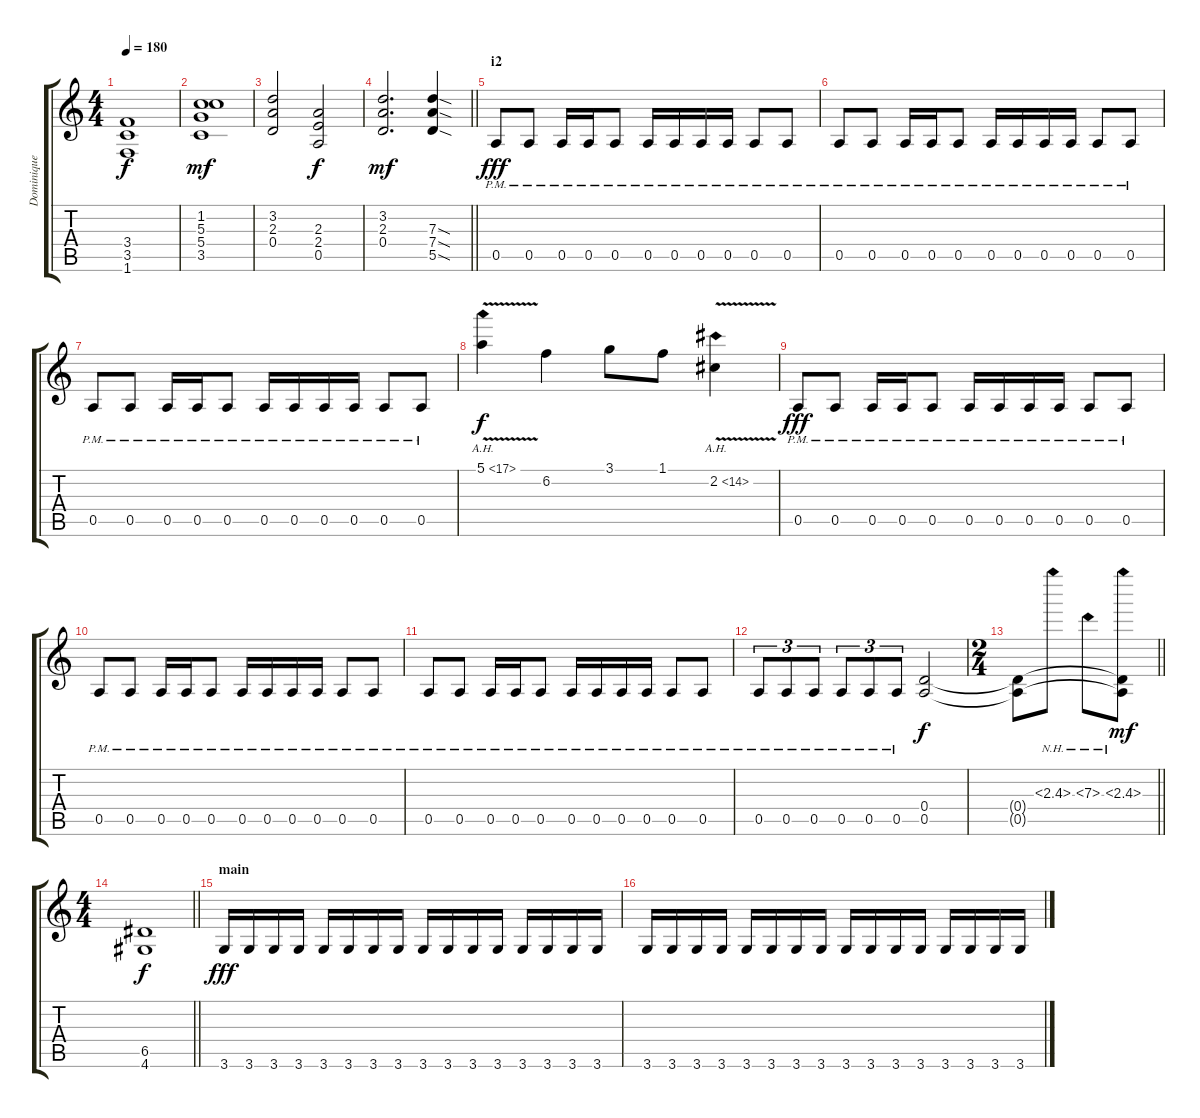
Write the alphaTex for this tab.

\track ("Dominique Leurquin " "Dominique ") {instrument distortionguitar}
\staff {score tabs}
\tuning (E4 B3 G3 D3 A2 E2) {hide}
\ts (4 4)
\tempo 180
\clef g2
\ks c
(3.4 3.5 1.6).1{dy f} |
(1.2 5.3 5.4 3.5).1{dy mf} |
(3.2 2.3 0.4).2 (2.3 2.4 0.5).2{dy f} |
\barLineRight lightlight
(3.2 2.3 0.4).2{d dy mf} (7.3{sod} 7.4{sod} 5.5{sod}).4 |
\section ("" "i2")
0.5{pm}.8{dy fff} 0.5{pm}.8 0.5{pm}.16 0.5{pm}.16 0.5{pm}.8 0.5{pm}.16 0.5{pm}.16 0.5{pm}.16 0.5{pm}.16 0.5{pm}.8 0.5{pm}.8 |
0.5{pm}.8 0.5{pm}.8 0.5{pm}.16 0.5{pm}.16 0.5{pm}.8 0.5{pm}.16 0.5{pm}.16 0.5{pm}.16 0.5{pm}.16 0.5{pm}.8 0.5{pm}.8 |
0.5{pm}.8 0.5{pm}.8 0.5{pm}.16 0.5{pm}.16 0.5{pm}.8 0.5{pm}.16 0.5{pm}.16 0.5{pm}.16 0.5{pm}.16 0.5{pm}.8 0.5{pm}.8 |
5.1{ah 12 v}.4{dy f} 6.2.4 3.1.8 1.1.8 2.2{ah 12 v}.4 |
0.5{pm}.8{dy fff} 0.5{pm}.8 0.5{pm}.16 0.5{pm}.16 0.5{pm}.8 0.5{pm}.16 0.5{pm}.16 0.5{pm}.16 0.5{pm}.16 0.5{pm}.8 0.5{pm}.8 |
0.5{pm}.8 0.5{pm}.8 0.5{pm}.16 0.5{pm}.16 0.5{pm}.8 0.5{pm}.16 0.5{pm}.16 0.5{pm}.16 0.5{pm}.16 0.5{pm}.8 0.5{pm}.8 |
0.5{pm}.8 0.5{pm}.8 0.5{pm}.16 0.5{pm}.16 0.5{pm}.8 0.5{pm}.16 0.5{pm}.16 0.5{pm}.16 0.5{pm}.16 0.5{pm}.8 0.5{pm}.8 |
0.5{pm}.8{tu (3 2)} 0.5{pm}.8{tu (3 2)} 0.5{pm}.8{tu (3 2)} 0.5{pm}.8{tu (3 2)} 0.5{pm}.8{tu (3 2)} 0.5{pm}.8{tu (3 2)} (0.4 0.5).2{dy f} |
\ts (2 4)
\barLineRight lightlight
(0.4{t} 0.5{t}).8 2.3{nh}.8 7.3{nh}.8 (2.3{nh} 0.4{t} 0.5{t}).8{dy mf} |
\ts (4 4)
\barLineRight lightlight
(6.5 4.6).1{dy f} |
\section ("" "main")
3.6.16{dy fff} 3.6.16 3.6.16 3.6.16 3.6.16 3.6.16 3.6.16 3.6.16 3.6.16 3.6.16 3.6.16 3.6.16 3.6.16 3.6.16 3.6.16 3.6.16 |
3.6.16 3.6.16 3.6.16 3.6.16 3.6.16 3.6.16 3.6.16 3.6.16 3.6.16 3.6.16 3.6.16 3.6.16 3.6.16 3.6.16 3.6.16 3.6.16
